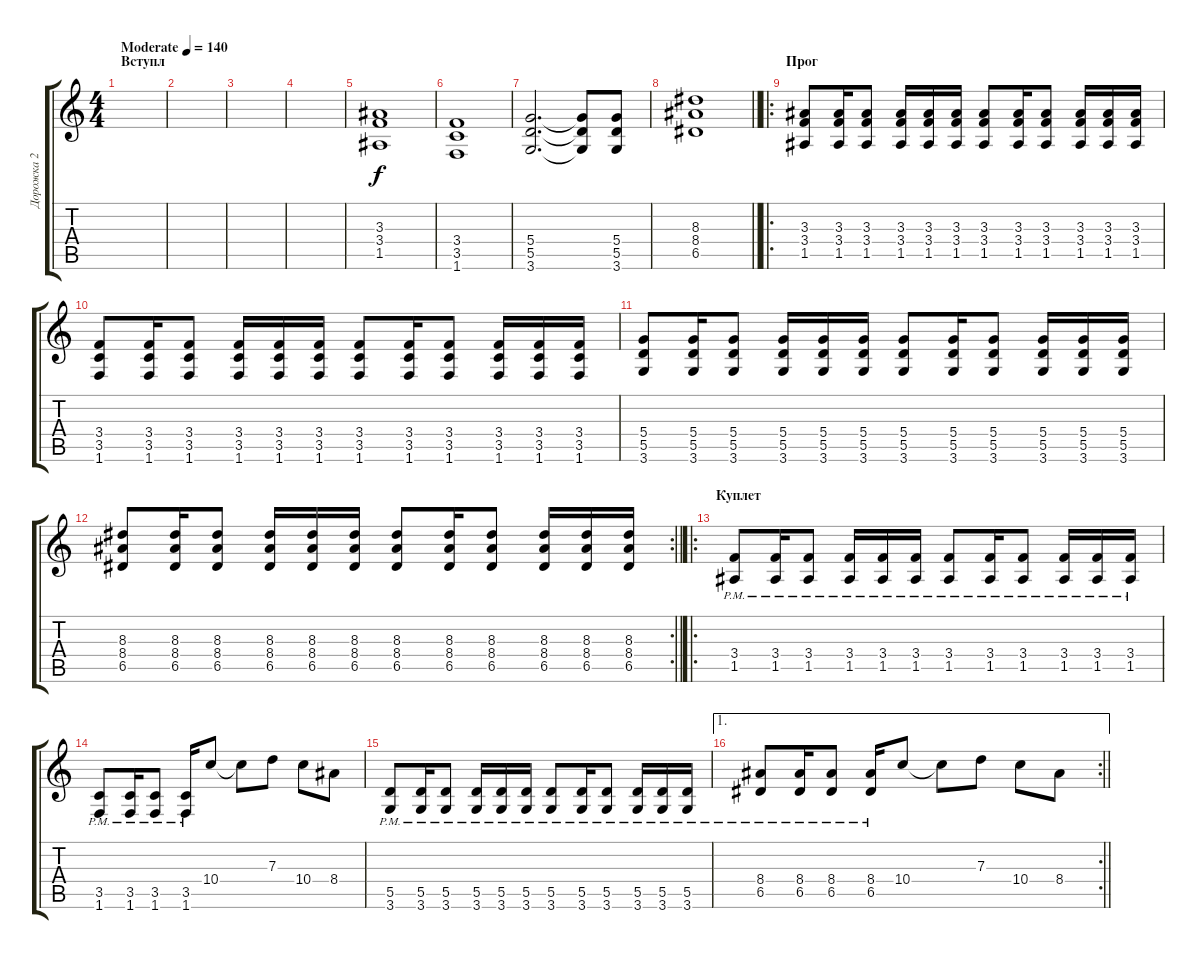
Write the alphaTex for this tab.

\track ("Дорожка 2" "Дорожка 2") {instrument distortionguitar}
\staff {score tabs}
\tuning (E4 B3 G3 D3 A2 E2) {hide}
\ts (4 4)
\section ("" "Вступл")
\tempo (140 "Moderate")
\clef g2
\ks c
|
|
|
|
(3.3 3.4 1.5).1 |
(3.4 3.5 1.6).1 |
(5.4 5.5 3.6).2{d} (5.4{t} 5.5{t} 3.6{t}).8 (5.4 5.5 3.6).8 |
\barLineRight lightlight
(8.3 8.4 6.5).1 |
\ro
\section ("" "Прог")
(3.3 3.4 1.5).8{volume 12} (3.3 3.4 1.5).16 (3.3 3.4 1.5).8 (3.3 3.4 1.5).16 (3.3 3.4 1.5).16 (3.3 3.4 1.5).16 (3.3 3.4 1.5).8 (3.3 3.4 1.5).16 (3.3 3.4 1.5).8 (3.3 3.4 1.5).16 (3.3 3.4 1.5).16 (3.3 3.4 1.5).16 |
(3.4 3.5 1.6).8 (3.4 3.5 1.6).16 (3.4 3.5 1.6).8 (3.4 3.5 1.6).16 (3.4 3.5 1.6).16 (3.4 3.5 1.6).16 (3.4 3.5 1.6).8 (3.4 3.5 1.6).16 (3.4 3.5 1.6).8 (3.4 3.5 1.6).16 (3.4 3.5 1.6).16 (3.4 3.5 1.6).16 |
(5.4 5.5 3.6).8 (5.4 5.5 3.6).16 (5.4 5.5 3.6).8 (5.4 5.5 3.6).16 (5.4 5.5 3.6).16 (5.4 5.5 3.6).16 (5.4 5.5 3.6).8 (5.4 5.5 3.6).16 (5.4 5.5 3.6).8 (5.4 5.5 3.6).16 (5.4 5.5 3.6).16 (5.4 5.5 3.6).16 |
\rc 2
\barLineRight lightlight
(8.3 8.4 6.5).8 (8.3 8.4 6.5).16 (8.3 8.4 6.5).8 (8.3 8.4 6.5).16 (8.3 8.4 6.5).16 (8.3 8.4 6.5).16 (8.3 8.4 6.5).8 (8.3 8.4 6.5).16 (8.3 8.4 6.5).8 (8.3 8.4 6.5).16 (8.3 8.4 6.5).16 (8.3 8.4 6.5).16 |
\ro
\section ("" "Куплет")
(3.4{pm} 1.5{pm}).8{volume 16} (3.4{pm} 1.5{pm}).16 (3.4{pm} 1.5{pm}).8 (3.4{pm} 1.5{pm}).16 (3.4{pm} 1.5{pm}).16 (3.4{pm} 1.5{pm}).16 (3.4{pm} 1.5{pm}).8 (3.4{pm} 1.5{pm}).16 (3.4{pm} 1.5{pm}).8 (3.4{pm} 1.5{pm}).16 (3.4{pm} 1.5{pm}).16 (3.4{pm} 1.5{pm}).16 |
(3.5{pm} 1.6{pm}).8 (3.5{pm} 1.6{pm}).16 (3.5{pm} 1.6{pm}).8 (3.5{pm} 1.6{pm}).16 10.4.8 10.4{t}.8 7.3.8 10.4.8 8.4.8 |
(5.5{pm} 3.6{pm}).8 (5.5{pm} 3.6{pm}).16 (5.5{pm} 3.6{pm}).8 (5.5{pm} 3.6{pm}).16 (5.5{pm} 3.6{pm}).16 (5.5{pm} 3.6{pm}).16 (5.5{pm} 3.6{pm}).8 (5.5{pm} 3.6{pm}).16 (5.5{pm} 3.6{pm}).8 (5.5{pm} 3.6{pm}).16 (5.5{pm} 3.6{pm}).16 (5.5{pm} 3.6{pm}).16 |
\ae 1
\rc 2
\barLineRight lightlight
(8.4{pm} 6.5{pm}).8 (8.4{pm} 6.5{pm}).16 (8.4{pm} 6.5{pm}).8 (8.4{pm} 6.5{pm}).16 10.4.8 10.4{t}.8 7.3.8 10.4.8 8.4.8
